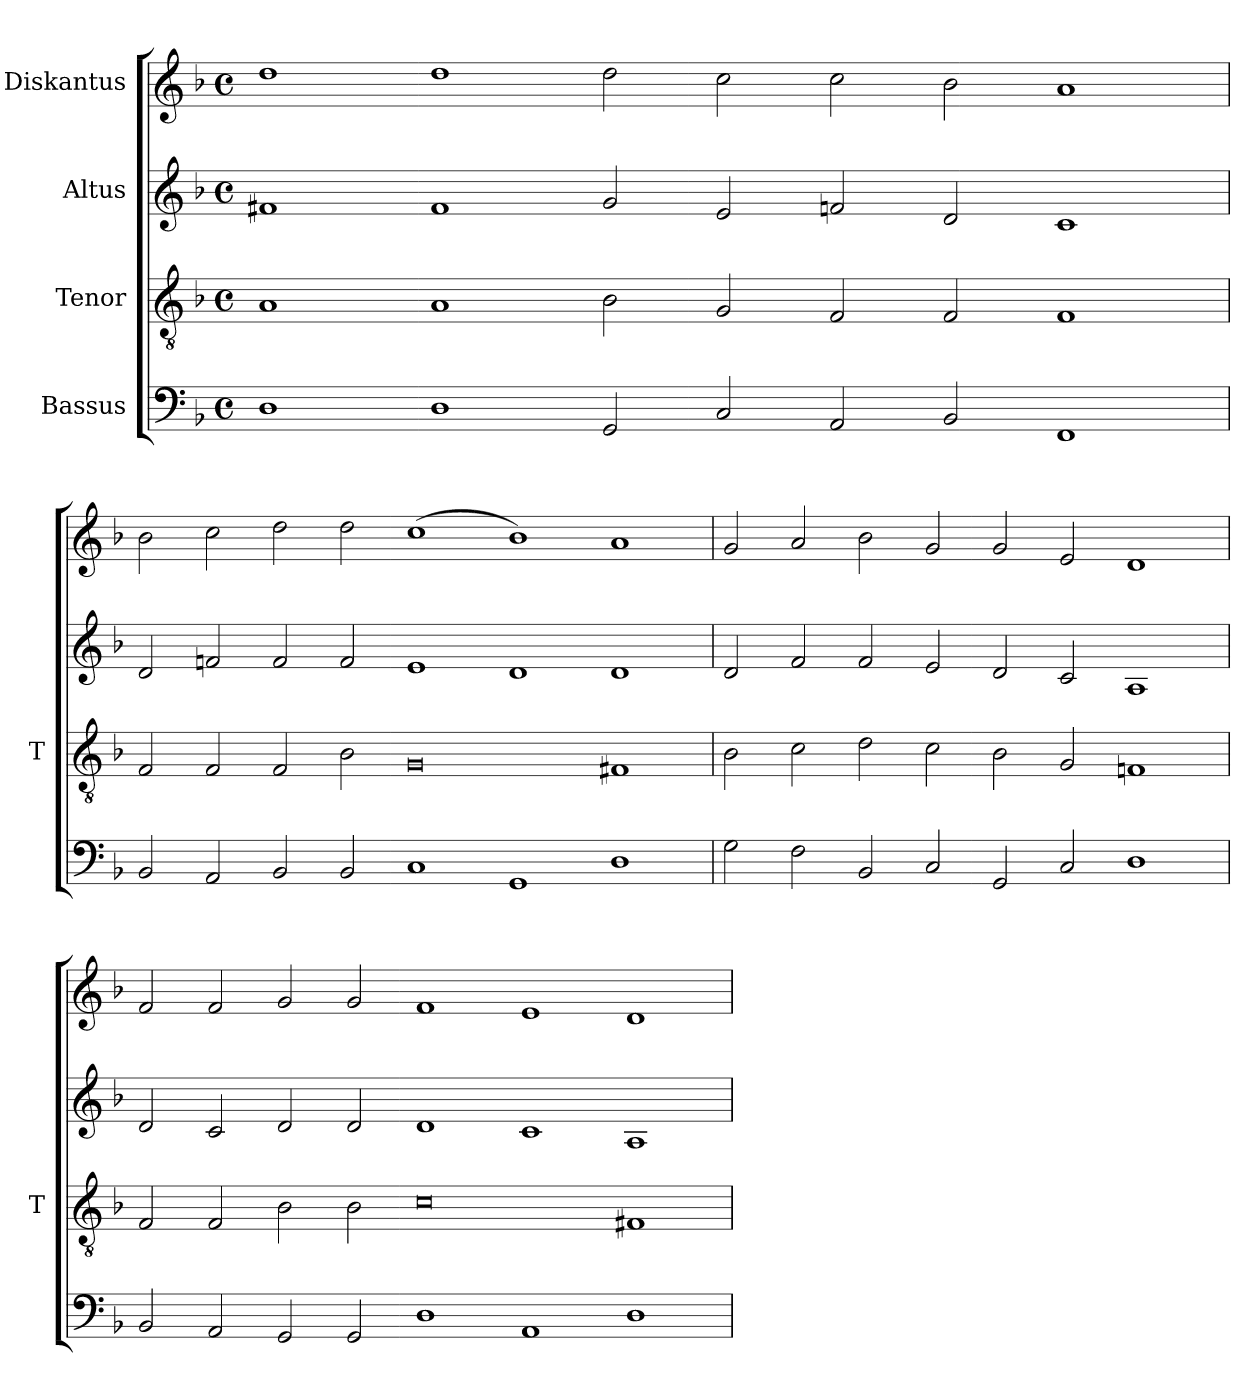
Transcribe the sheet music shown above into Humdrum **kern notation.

**kern	**kern	**kern	**kern
*part4	*part3	*part2	*part1
*staff4	*staff3	*staff2	*staff1
*I"Bassus	*I"Tenor	*I"Altus	*I"Diskantus
*	*I'T	*	*
*clefF4	*clefGv2	*clefG2	*clefG2
*k[b-]	*k[b-]	*k[b-]	*k[b-]
*M2/2	*M2/2	*M2/2	*M2/2
*met(c)	*met(c)	*met(c)	*met(c)
=	=	=	=
1D	1A	1f#X	1dd
1D	1A	1f#	1dd
2GG	2B-	2g	2dd
2C	2G	2e	2cc
2AA	2F	2fn	2cc
2BB-	2F	2d	2b-
1FF	1F	1c	1a
=	=	=	=
2BB-	2F	2d	2b-
2AA	2F	2fn	2cc
2BB-	2F	2f	2dd
2BB-	2B-	2f	2dd
1C	0G	1e	(1cc
1GG	.	1d	1b-)
1D	1F#X	1d	1a
=	=	=	=
2G	2B-	2d	2g
2F	2c	2f	2a
2BB-	2d	2f	2b-
2C	2c	2e	2g
2GG	2B-	2d	2g
2C	2G	2c	2e
1D	1Fn	1A	1d
=	=	=	=
2BB-	2F	2d	2f
2AA	2F	2c	2f
2GG	2B-	2d	2g
2GG	2B-	2d	2g
1D	0c	1d	1f
1AA	.	1c	1e
1D	1F#X	1A	1d
=	=	=	=
*-	*-	*-	*-
